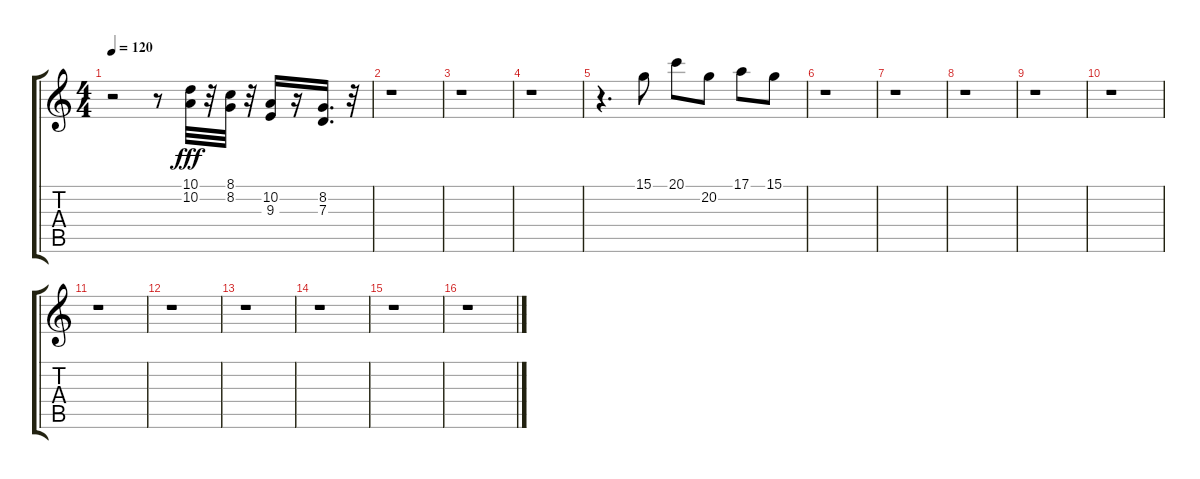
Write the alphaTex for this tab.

\track "" {instrument koto}
\staff {score tabs}
\tuning (E4 B3 G3 D3 A2 E2) {hide}
\ts (4 4)
\tempo 120
\clef g2
\ks c
r.2{dy f} r.8 (10.1 10.2).32{dy fff instrument koto} r.32 (8.1 8.2).32 r.32 (10.2 9.3).16 r.16 (8.2 7.3).16{d} r.32 |
r.1 |
r.1 |
r.1 |
r.4{d} 15.1.8 20.1.8 20.2.8 17.1.8 15.1.8 |
r.1 |
r.1 |
r.1 |
r.1 |
r.1 |
r.1 |
r.1 |
r.1 |
r.1 |
r.1 |
r.1
